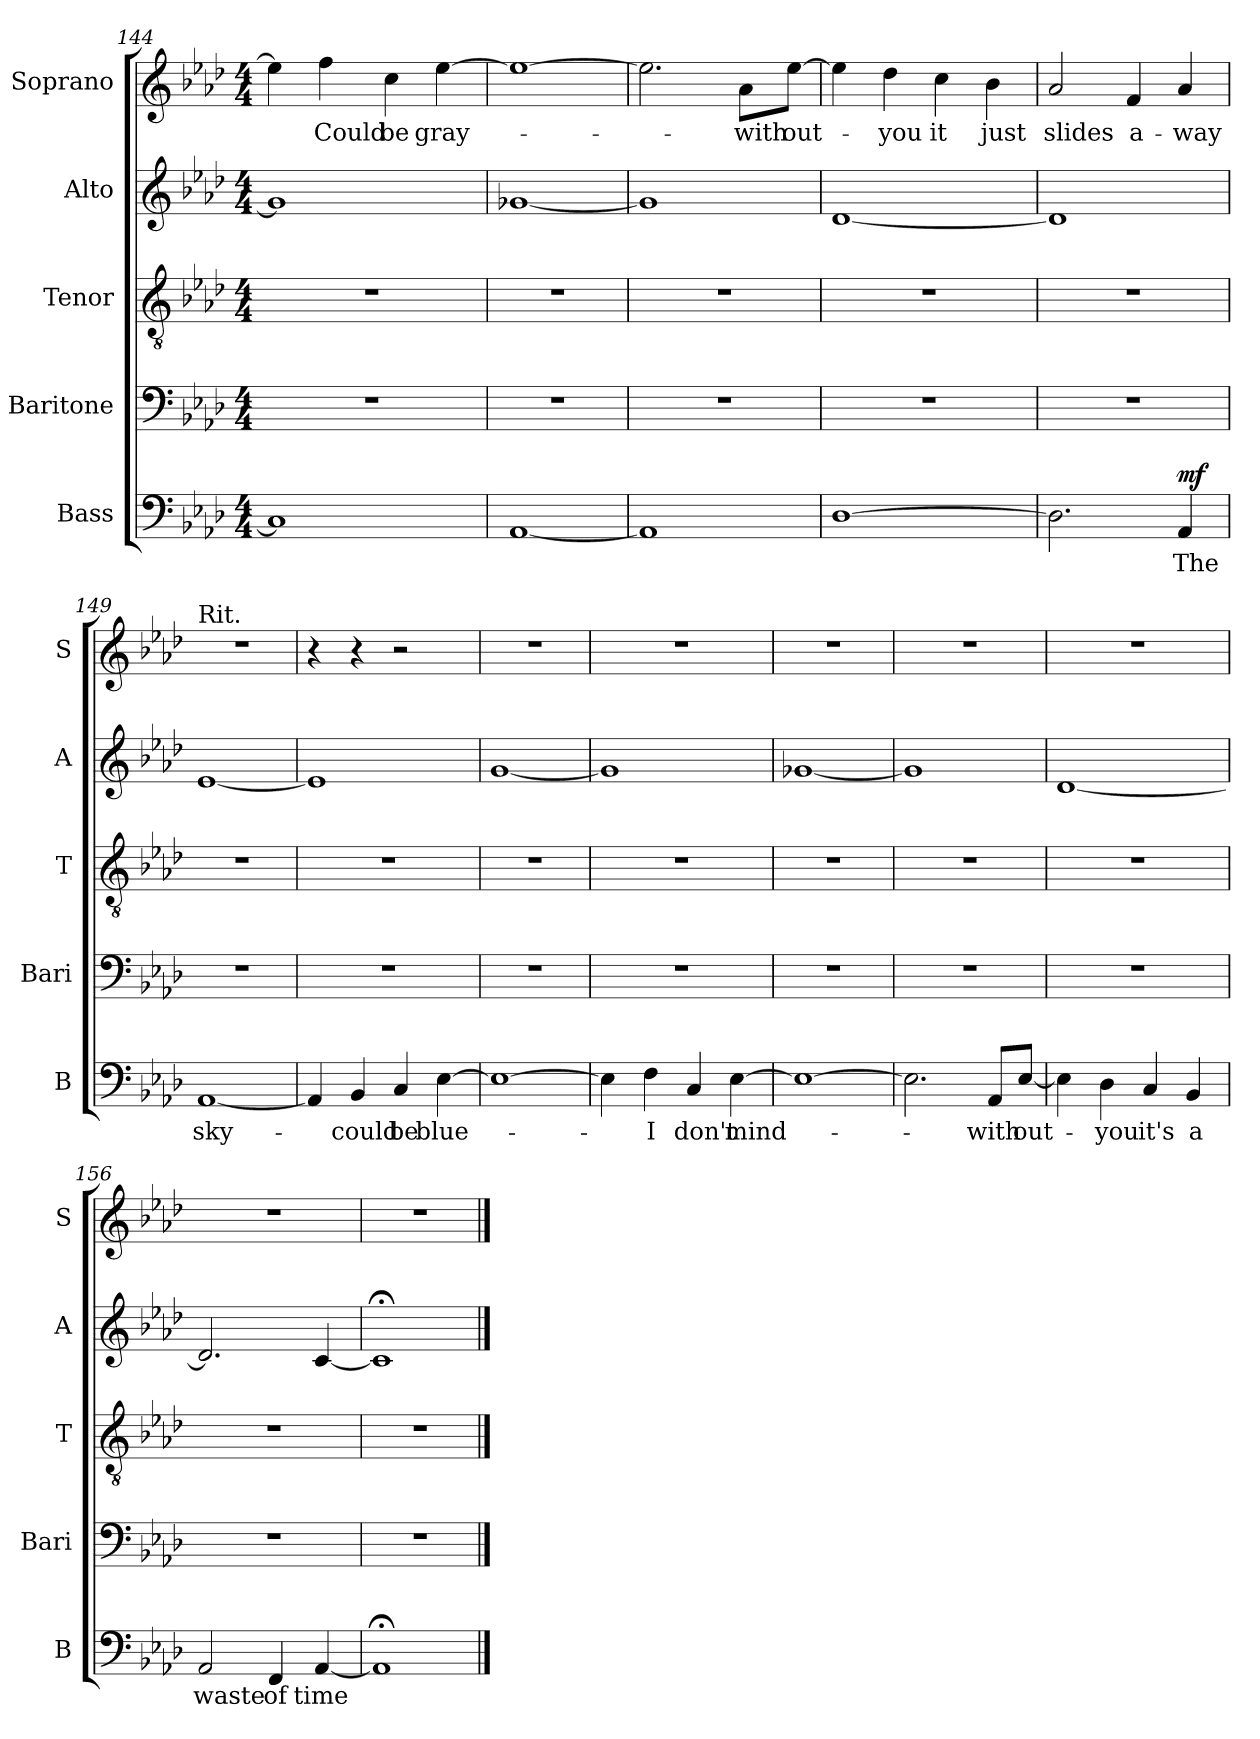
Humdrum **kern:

**kern	**text	**dynam	**kern	**kern	**kern	**kern	**text
*part5	*part5	*part5	*part4	*part3	*part2	*part1	*part1
*staff5	*staff5	*staff5	*staff4	*staff3	*staff2	*staff1	*staff1
*I"Bass	*	*	*I"Baritone	*I"Tenor	*I"Alto	*I"Soprano	*
*I'B	*	*	*I'Bari	*I'T	*I'A	*I'S	*
!!LO:LB:g=z
*clefF4	*	*	*clefF4	*clefGv2	*clefG2	*clefG2	*
*k[b-e-a-d-]	*	*	*k[b-e-a-d-]	*k[b-e-a-d-]	*k[b-e-a-d-]	*k[b-e-a-d-]	*
*M4/4	*	*	*M4/4	*M4/4	*M4/4	*M4/4	*
=144	=144	=144	=144	=144	=144	=144	=144
1C]	.	.	1r	1r	1g]	4ee-\]	.
!	!	!	!	!	!	!	!LO:LY:b
.	.	.	.	.	.	4ff\	-Could
!	!	!	!	!	!	!	!LO:LY:b
.	.	.	.	.	.	4cc\	be
!	!	!	!	!	!	!	!LO:LY:b
.	.	.	.	.	.	[4ee-\	gray-
=145	=145	=145	=145	=145	=145	=145	=145
[1AA-	.	.	1r	1r	[1g-X	1ee-_	.
=146	=146	=146	=146	=146	=146	=146	=146
1AA-]	.	.	1r	1r	1g-]	2.ee-\]	.
!	!	!	!	!	!	!	!LO:LY:b
.	.	.	.	.	.	8a-\L	-with
!	!	!	!	!	!	!	!LO:LY:b
.	.	.	.	.	.	[8ee-\J	out-
=147	=147	=147	=147	=147	=147	=147	=147
[1D-	.	.	1r	1r	[1d-	4ee-\]	.
!	!	!	!	!	!	!	!LO:LY:b
.	.	.	.	.	.	4dd-\	-you
!	!	!	!	!	!	!	!LO:LY:b
.	.	.	.	.	.	4cc\	it
!	!	!	!	!	!	!	!LO:LY:b
.	.	.	.	.	.	4b-\	just
=148	=148	=148	=148	=148	=148	=148	=148
!	!	!	!	!	!	!	!LO:LY:b
2.D-\]	.	.	1r	1r	1d-]	2a-/	slides
!	!	!	!	!	!	!	!LO:LY:b
.	.	.	.	.	.	4f/	a-
!	!LO:LY:b	!LO:DY:b	!	!	!	!	!LO:LY:b
4AA-/	The	mf	.	.	.	4a-/	-way
=149	=149	=149	=149	=149	=149	=149	=149
!	!	!	!	!	!	!LO:TX:a:t=Rit.	!
!	!LO:LY:b	!	!	!	!	!	!
[1AA-	sky-	.	1r	1r	[1e-	1r	.
!!LO:PB:g=z
=150	=150	=150	=150	=150	=150	=150	=150
4AA-/]	.	.	1r	1r	1e-]	4r	.
!	!LO:LY:b	!	!	!	!	!	!
4BB-/	-could	.	.	.	.	4r	.
!	!LO:LY:b	!	!	!	!	!	!
4C/	be	.	.	.	.	2r	.
!	!LO:LY:b	!	!	!	!	!	!
[4E-\	blue-	.	.	.	.	.	.
=151	=151	=151	=151	=151	=151	=151	=151
1E-_	.	.	1r	1r	[1g	1r	.
=152	=152	=152	=152	=152	=152	=152	=152
4E-\]	.	.	1r	1r	1g]	1r	.
!	!LO:LY:b	!	!	!	!	!	!
4F\	-I	.	.	.	.	.	.
!	!LO:LY:b	!	!	!	!	!	!
4C/	don't	.	.	.	.	.	.
!	!LO:LY:b	!	!	!	!	!	!
[4E-\	mind-	.	.	.	.	.	.
=153	=153	=153	=153	=153	=153	=153	=153
1E-_	.	.	1r	1r	[1g-X	1r	.
=154	=154	=154	=154	=154	=154	=154	=154
2.E-\]	.	.	1r	1r	1g-]	1r	.
!	!LO:LY:b	!	!	!	!	!	!
8AA-/L	-with	.	.	.	.	.	.
!	!LO:LY:b	!	!	!	!	!	!
[8E-/J	out-	.	.	.	.	.	.
=155	=155	=155	=155	=155	=155	=155	=155
4E-\]	.	.	1r	1r	[1d-	1r	.
!	!LO:LY:b	!	!	!	!	!	!
4D-\	-you	.	.	.	.	.	.
!	!LO:LY:b	!	!	!	!	!	!
4C/	it's	.	.	.	.	.	.
!	!LO:LY:b	!	!	!	!	!	!
4BB-/	a	.	.	.	.	.	.
!!LO:LB:g=z
=156	=156	=156	=156	=156	=156	=156	=156
!	!LO:LY:b	!	!	!	!	!	!
2AA-/	waste	.	1r	1r	2.d-/]	1r	.
!	!LO:LY:b	!	!	!	!	!	!
4FF/	of	.	.	.	.	.	.
!	!LO:LY:b	!	!	!	!	!	!
[4AA-/	time	.	.	.	[4c/	.	.
=157	=157	=157	=157	=157	=157	=157	=157
1AA-;<]	.	.	1r	1r	1c;<]	1r	.
==	==	==	==	==	==	==	==
*-	*-	*-	*-	*-	*-	*-	*-
